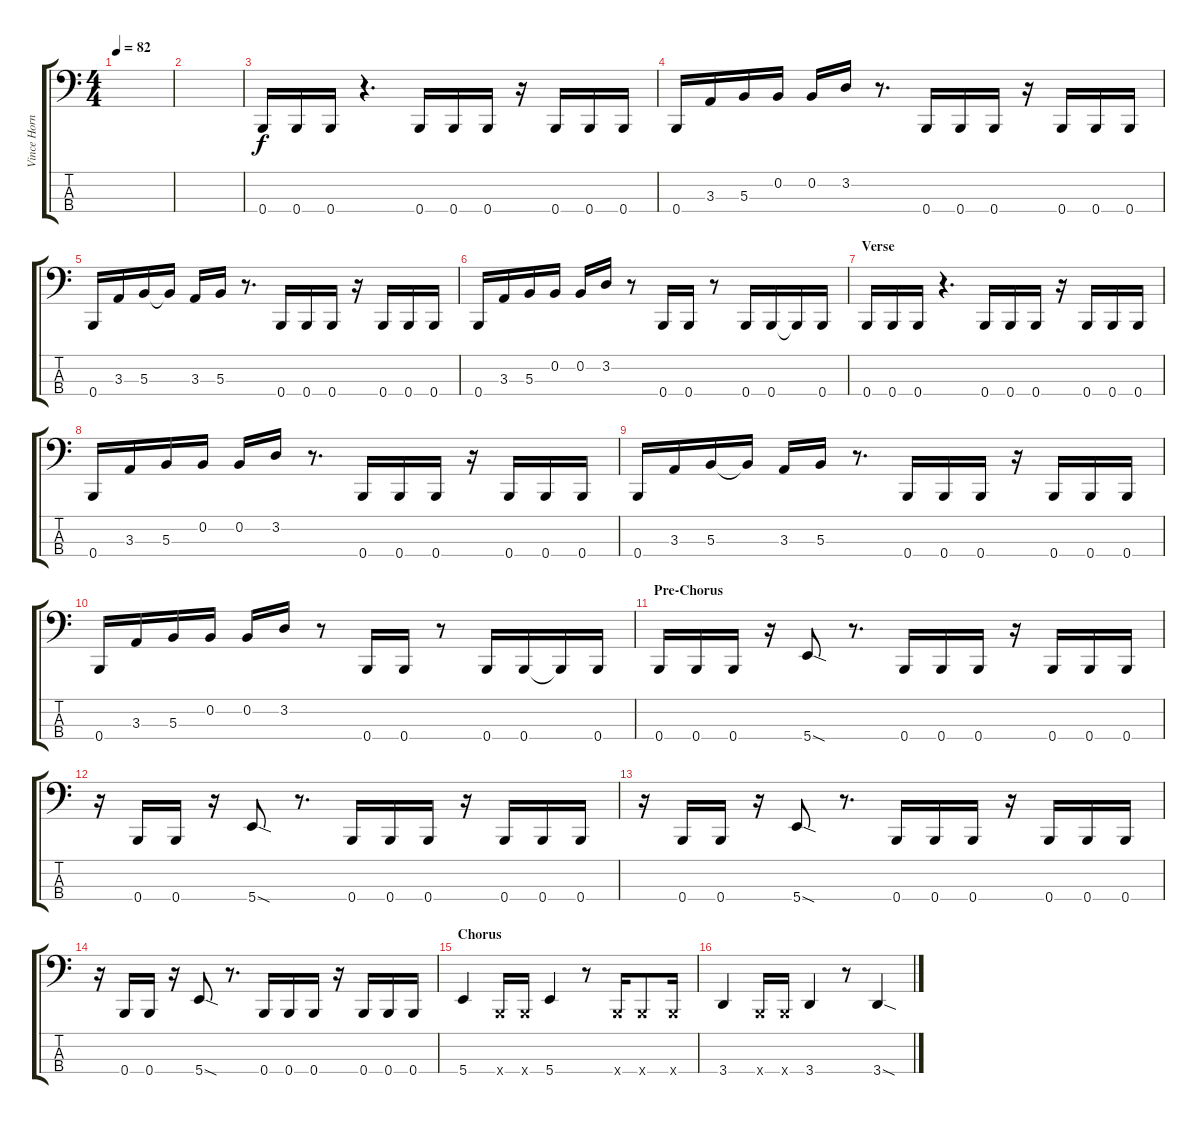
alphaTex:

\track ("Vince Hornsby" "Vince Horn") {instrument electricbasspick}
\staff {score tabs}
\tuning (E2 B1 Gb1 B0) {hide}
\ts (4 4)
\tempo 82
\clef f4
\ks c
|
|
0.4.16 0.4.16 0.4.16 r.4{d} 0.4.16 0.4.16 0.4.16 r.16 0.4.16 0.4.16 0.4.16 |
0.4.16 3.3.16 5.3.16 0.2.16 0.2.16 3.2.16 r.8{d} 0.4.16 0.4.16 0.4.16 r.16 0.4.16 0.4.16 0.4.16 |
0.4.16 3.3.16 5.3.16 5.3{t}.16 3.3.16 5.3.16 r.8{d} 0.4.16 0.4.16 0.4.16 r.16 0.4.16 0.4.16 0.4.16 |
0.4.16 3.3.16 5.3.16 0.2.16 0.2.16 3.2.16 r.8 0.4.16 0.4.16 r.8 0.4.16 0.4.16 0.4{t}.16 0.4.16 |
\section ("" "Verse")
0.4.16 0.4.16 0.4.16 r.4{d} 0.4.16 0.4.16 0.4.16 r.16 0.4.16 0.4.16 0.4.16 |
0.4.16 3.3.16 5.3.16 0.2.16 0.2.16 3.2.16 r.8{d} 0.4.16 0.4.16 0.4.16 r.16 0.4.16 0.4.16 0.4.16 |
0.4.16 3.3.16 5.3.16 5.3{t}.16 3.3.16 5.3.16 r.8{d} 0.4.16 0.4.16 0.4.16 r.16 0.4.16 0.4.16 0.4.16 |
0.4.16 3.3.16 5.3.16 0.2.16 0.2.16 3.2.16 r.8 0.4.16 0.4.16 r.8 0.4.16 0.4.16 0.4{t}.16 0.4.16 |
\section ("" "Pre-Chorus")
0.4.16 0.4.16 0.4.16 r.16 5.4{sod}.8 r.8{d} 0.4.16 0.4.16 0.4.16 r.16 0.4.16 0.4.16 0.4.16 |
r.16 0.4.16 0.4.16 r.16 5.4{sod}.8 r.8{d} 0.4.16 0.4.16 0.4.16 r.16 0.4.16 0.4.16 0.4.16 |
r.16 0.4.16 0.4.16 r.16 5.4{sod}.8 r.8{d} 0.4.16 0.4.16 0.4.16 r.16 0.4.16 0.4.16 0.4.16 |
r.16 0.4.16 0.4.16 r.16 5.4{sod}.8 r.8{d} 0.4.16 0.4.16 0.4.16 r.16 0.4.16 0.4.16 0.4.16 |
\section ("" "Chorus")
5.4.4 0.4{x}.16 0.4{x}.16 5.4.4 r.8 0.4{x}.16 0.4{x}.8 0.4{x}.16 |
3.4.4 0.4{x}.16 0.4{x}.16 3.4.4 r.8 3.4{sod}.4
